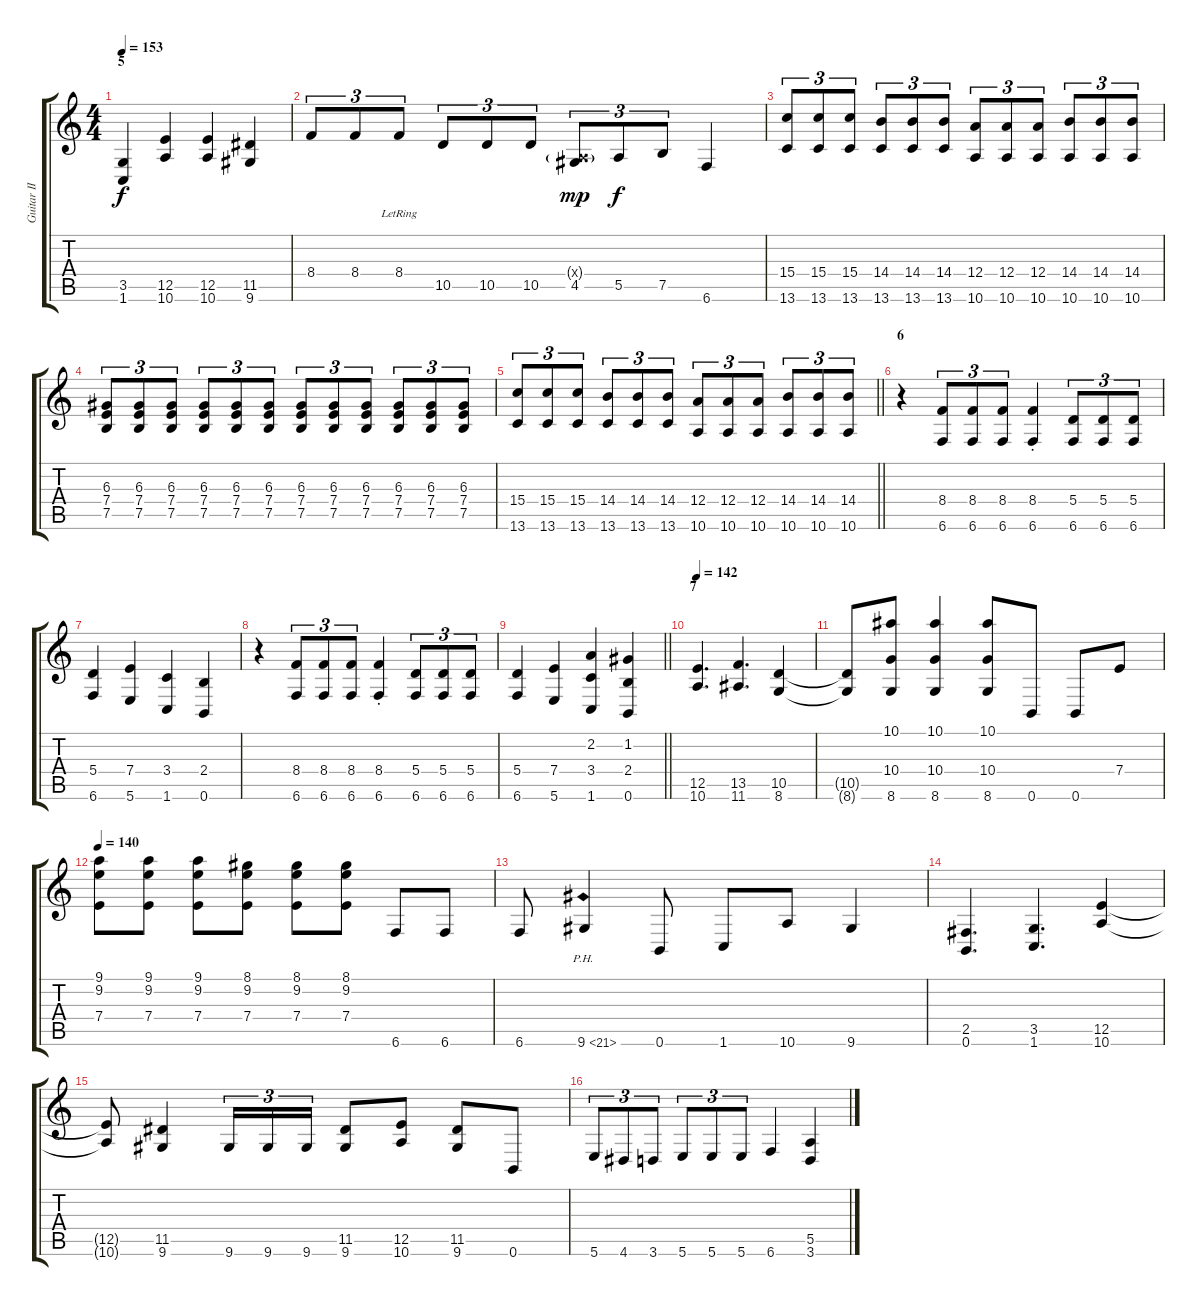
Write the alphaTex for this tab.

\track ("Guitar II" "Guitar II") {instrument overdrivenguitar}
\staff {score tabs}
\tuning (C4 G3 D3 A2 E2 B1) {hide}
\ts (4 4)
\section ("" "5")
\tempo 153
\clef g2
\ks c
(3.5 1.6).4{dy f} (12.5 10.6).4 (12.5 10.6).4 (11.5 9.6).4 |
8.4.8{tu (3 2)} 8.4.8{tu (3 2)} 8.4{lr}.8{tu (3 2)} 10.5.8{tu (3 2)} 10.5.8{tu (3 2)} 10.5.8{tu (3 2)} (0.4{g x} 4.5).8{tu (3 2) dy mp} 5.5.8{tu (3 2) dy f} 7.5.8{tu (3 2)} 6.6.4 |
(15.4 13.6).8{tu (3 2)} (15.4 13.6).8{tu (3 2)} (15.4 13.6).8{tu (3 2)} (14.4 13.6).8{tu (3 2)} (14.4 13.6).8{tu (3 2)} (14.4 13.6).8{tu (3 2)} (12.4 10.6).8{tu (3 2)} (12.4 10.6).8{tu (3 2)} (12.4 10.6).8{tu (3 2)} (14.4 10.6).8{tu (3 2)} (14.4 10.6).8{tu (3 2)} (14.4 10.6).8{tu (3 2)} |
(6.3 7.4 7.5).8{tu (3 2)} (6.3 7.4 7.5).8{tu (3 2)} (6.3 7.4 7.5).8{tu (3 2)} (6.3 7.4 7.5).8{tu (3 2)} (6.3 7.4 7.5).8{tu (3 2)} (6.3 7.4 7.5).8{tu (3 2)} (6.3 7.4 7.5).8{tu (3 2)} (6.3 7.4 7.5).8{tu (3 2)} (6.3 7.4 7.5).8{tu (3 2)} (6.3 7.4 7.5).8{tu (3 2)} (6.3 7.4 7.5).8{tu (3 2)} (6.3 7.4 7.5).8{tu (3 2)} |
\barLineRight lightlight
(15.4 13.6).8{tu (3 2)} (15.4 13.6).8{tu (3 2)} (15.4 13.6).8{tu (3 2)} (14.4 13.6).8{tu (3 2)} (14.4 13.6).8{tu (3 2)} (14.4 13.6).8{tu (3 2)} (12.4 10.6).8{tu (3 2)} (12.4 10.6).8{tu (3 2)} (12.4 10.6).8{tu (3 2)} (14.4 10.6).8{tu (3 2)} (14.4 10.6).8{tu (3 2)} (14.4 10.6).8{tu (3 2)} |
\section ("" "6")
r.4 (8.4 6.6).8{tu (3 2)} (8.4 6.6).8{tu (3 2)} (8.4 6.6).8{tu (3 2)} (8.4{st} 6.6{st}).4 (5.4 6.6).8{tu (3 2)} (5.4 6.6).8{tu (3 2)} (5.4 6.6).8{tu (3 2)} |
(5.4 6.6).4 (7.4 5.6).4 (3.4 1.6).4 (2.4 0.6).4 |
r.4 (8.4 6.6).8{tu (3 2)} (8.4 6.6).8{tu (3 2)} (8.4 6.6).8{tu (3 2)} (8.4{st} 6.6{st}).4 (5.4 6.6).8{tu (3 2)} (5.4 6.6).8{tu (3 2)} (5.4 6.6).8{tu (3 2)} |
\barLineRight lightlight
(5.4 6.6).4 (7.4 5.6).4 (2.2 3.4 1.6).4 (1.2 2.4 0.6).4 |
\section ("" "7")
\tempo 142
(12.5 10.6).4{d} (13.5 11.6).4{d} (10.5 8.6).4 |
(10.5{t} 8.6{t}).8 (10.1 10.4 8.6).8 (10.1 10.4 8.6).4 (10.1 10.4 8.6).8 0.6.8 0.6.8 7.4.8 |
\tempo 140
(9.1 9.2 7.4).8 (9.1 9.2 7.4).8 (9.1 9.2 7.4).8 (8.1 9.2 7.4).8 (8.1 9.2 7.4).8 (8.1 9.2 7.4).8 6.6.8 6.6.8 |
6.6.8 9.6{ph 12}.4 0.6.8 1.6.8 10.6.8 9.6.4 |
(2.5 0.6).4{d} (3.5 1.6).4{d} (12.5 10.6).4 |
(12.5{t} 10.6{t}).8 (11.5 9.6).4 9.6.16{tu (3 2)} 9.6.16{tu (3 2)} 9.6.16{tu (3 2)} (11.5 9.6).8 (12.5 10.6).8 (11.5 9.6).8 0.6.8 |
5.6.8{tu (3 2)} 4.6.8{tu (3 2)} 3.6.8{tu (3 2)} 5.6.8{tu (3 2)} 5.6.8{tu (3 2)} 5.6.8{tu (3 2)} 6.6.4 (5.5 3.6).4
